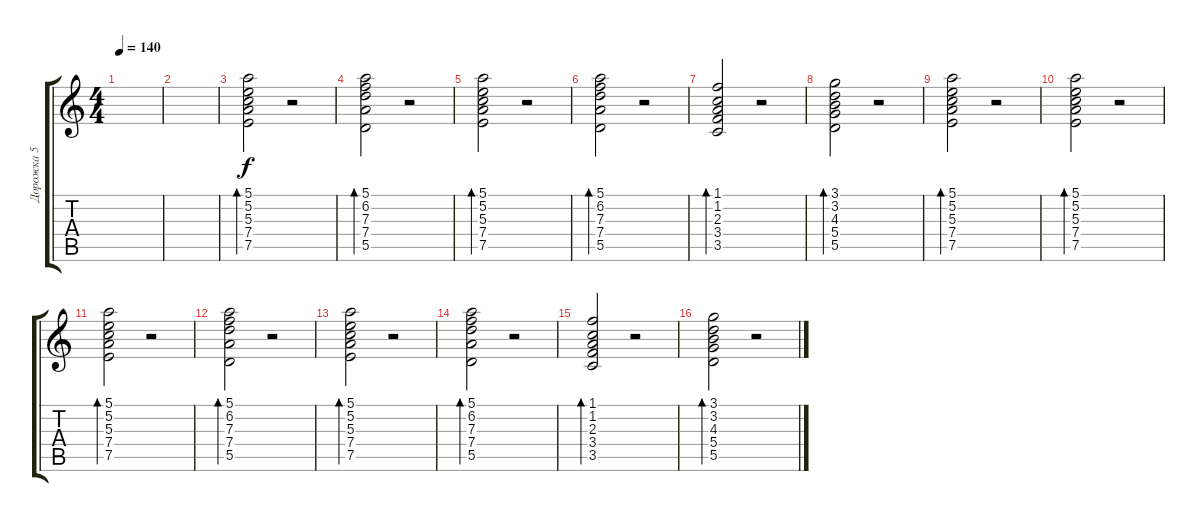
\track ("Дорожка 5" "Дорожка 5") {instrument acousticguitarsteel}
\staff {score tabs}
\tuning (E4 B3 G3 D3 A2 E2) {hide}
\ts (4 4)
\tempo 140
\clef g2
\ks c
|
|
(5.1 5.2 5.3 7.4 7.5).2{bd 240} r.2 |
(5.1 6.2 7.3 7.4 5.5).2{bd 240} r.2 |
(5.1 5.2 5.3 7.4 7.5).2{bd 240} r.2 |
(5.1 6.2 7.3 7.4 5.5).2{bd 240} r.2 |
(1.1 1.2 2.3 3.4 3.5).2{bd 240} r.2 |
(3.1 3.2 4.3 5.4 5.5).2{bd 240} r.2 |
(5.1 5.2 5.3 7.4 7.5).2{bd 240} r.2 |
(5.1 5.2 5.3 7.4 7.5).2{bd 240} r.2 |
(5.1 5.2 5.3 7.4 7.5).2{bd 240} r.2 |
(5.1 6.2 7.3 7.4 5.5).2{bd 240} r.2 |
(5.1 5.2 5.3 7.4 7.5).2{bd 240} r.2 |
(5.1 6.2 7.3 7.4 5.5).2{bd 240} r.2 |
(1.1 1.2 2.3 3.4 3.5).2{bd 240} r.2 |
(3.1 3.2 4.3 5.4 5.5).2{bd 240} r.2
